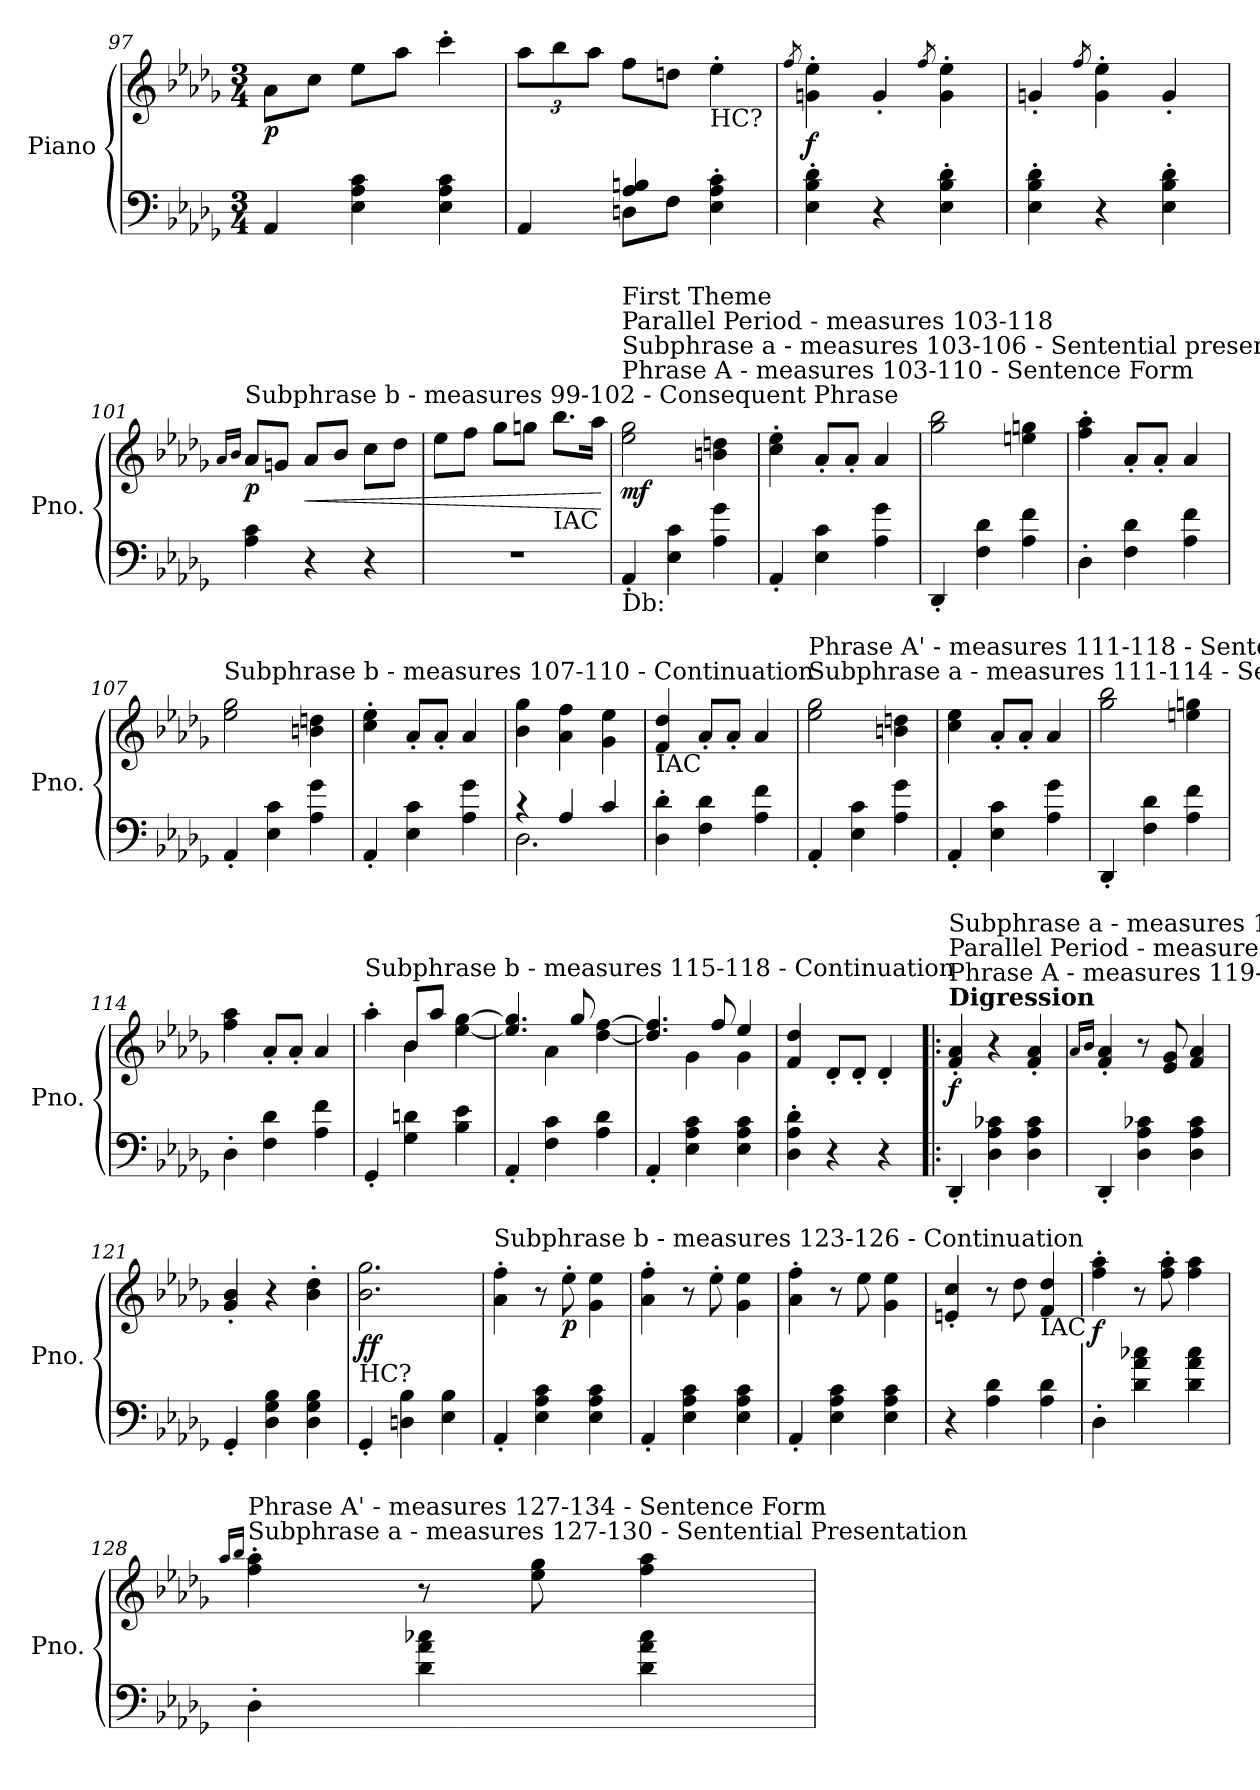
**kern	**kern	**dynam
*part1	*part1	*part1
*staff2	*staff1	*staff1/2
*I"Piano	*	*
*I'Pno.	*	*
*clefF4	*clefG2	*
*k[b-e-a-d-g-]	*k[b-e-a-d-g-]	*
*M3/4	*M3/4	*
=97	=97	=97
!	!	!LO:DY:b
4AA-/	8a-\L	p
.	8cc\J	.
4E-\ 4A-\ 4c\	8ee-\L	.
.	8aa-\J	.
4E-\ 4A-\ 4c\	4ccc'\	.
=98	=98	=98
*^	*	*
*	*	*Xbrackettup	*
4AA-/	4ryy	12aa-\L	.
.	.	12bb-\	.
.	.	12aa-\J	.
4A-/ 4Bn/	8Dn\L	8ff\L	.
.	8F\J	8ddn\J	.
!	!	!LO:TX:b:t=HC?	!
4E-\' 4A-\' 4c\'	4ryy	4ee-'\	.
*v	*v	*	*
!!LO:LB:g=z
=99	=99	=99
.	8qff/	.
!	!	!LO:DY:b
4E-\' 4B-\' 4d-\'	4gn\' 4ee-\'	f
4r	4g'/	.
.	8qff/	.
4E-\' 4B-\' 4d-\'	4g\' 4ee-\'	.
=100	=100	=100
4E-\' 4B-\' 4d-\'	4gn'/	.
.	8qff/	.
4r	4g\' 4ee-\'	.
4E-\' 4B-\' 4d-\'	4g'/	.
=101	=101	=101
.	16qa-/LL	.
.	16qb-/JJ	.
!	!LO:TX:a:t=Subphrase b - measures 99-102 - Consequent Phrase	!
!	!	!LO:DY:b
4A-\ 4c\	8a-/L	p
.	8gn/J	.
!	!	!LO:HP:b
4r	8a-/L	<
.	8b-/J	.
4r	8cc\L	.
.	8dd-\J	.
=102	=102	=102
2.r	8ee-\L	.
.	8ff\J	.
.	8gg-\L	.
.	8ggn\J	.
!	!LO:TX:b:t=IAC	!
.	8.bb-\L	.
.	16aa-\Jk	.
.	.	[
=103	=103	=103
!	!LO:TX:a:t=Phrase A - measures 103-110 - Sentence Form	!
!	!LO:TX:a:t=Subphrase a - measures 103-106 - Sentential presentation	!
!	!LO:TX:a:t=Parallel Period - measures 103-118	!
!	!LO:TX:a:t=First Theme	!
!LO:TX:b:t=Db&colon;	!	!
!	!	!LO:DY:b
4AA-'/	2ee-\ 2gg-\	mf
4E-\ 4c\	.	.
4A-\ 4g-\	4bn\ 4ddn\	.
=104	=104	=104
4AA-'/	4cc\' 4ee-\'	.
4E-\ 4c\	8a-'/L	.
.	8a-'/J	.
4A-\ 4g-\	4a-/	.
=105	=105	=105
4DD-'/	2gg-\ 2bb-\	.
4F\ 4d-\	.	.
4A-\ 4f\	4een\ 4ggn\	.
=106	=106	=106
4D-'\	4ff\' 4aa-\'	.
4F\ 4d-\	8a-'/L	.
.	8a-'/J	.
4A-\ 4f\	4a-/	.
!!LO:LB:g=z
=107	=107	=107
!	!LO:TX:a:t=Subphrase b - measures 107-110 - Continuation	!
4AA-'/	2ee-\ 2gg-\	.
4E-\ 4c\	.	.
4A-\ 4g-\	4bn\ 4ddn\	.
=108	=108	=108
4AA-'/	4cc\' 4ee-\'	.
4E-\ 4c\	8a-'/L	.
.	8a-'/J	.
4A-\ 4g-\	4a-/	.
=109	=109	=109
*^	*	*
4r	2.D-\	4b-\ 4gg-\	.
4A-/	.	4a-\ 4ff\	.
4c/	.	4g-\ 4ee-\	.
*v	*v	*	*
=110	=110	=110
!	!LO:TX:b:t=IAC	!
4D-\' 4d-\'	4f/ 4dd-/	.
4F\ 4d-\	8a-'/L	.
.	8a-'/J	.
4A-\ 4f\	4a-/	.
=111	=111	=111
!	!LO:TX:a:t=Subphrase a - measures 111-114 - Sentential presentation	!
!	!LO:TX:a:t=Phrase A' - measures 111-118 - Sentence Form	!
4AA-'/	2ee-\ 2gg-\	.
4E-\ 4c\	.	.
4A-\ 4g-\	4bn\ 4ddn\	.
=112	=112	=112
4AA-'/	4cc\ 4ee-\	.
4E-\ 4c\	8a-'/L	.
.	8a-'/J	.
4A-\ 4g-\	4a-/	.
=113	=113	=113
4DD-'/	2gg-\ 2bb-\	.
4F\ 4d-\	.	.
4A-\ 4f\	4een\ 4ggn\	.
=114	=114	=114
4D-'\	4ff\ 4aa-\	.
4F\ 4d-\	8a-'/L	.
.	8a-'/J	.
4A-\ 4f\	4a-/	.
=115	=115	=115
*	*^	*
!	!LO:TX:a:t=Subphrase b - measures 115-118 - Continuation	!	!
4GG-'/	4aa-'\	4ryy	.
4G-\ 4dn\	8b-/L	4b-\	.
.	8aa-/J	.	.
4B-\ 4e-\	[4ee-\ [4gg-\	4ryy	.
=116	=116	=116	=116
4AA-'/	4.ee-/] 4.gg-/]	4ryy	.
4F\ 4c\	.	4a-\	.
.	8gg-/	.	.
4A-\ 4d-\	[4dd-\ [4ff\	4ryy	.
!!LO:PB:g=z	!!
=117	=117	=117	=117
4AA-'/	4.dd-/] 4.ff/]	4ryy	.
4E-\ 4A-\ 4c\	.	4g-\	.
.	8ff/	.	.
4E-\ 4A-\ 4c\	4ee-/	4g-\	.
=118	=118	=118	=118
!	!LO:TX:b:t=PAC	!	!
*	*v	*v	*
4D-\' 4A-\' 4d-\'	4f/ 4dd-/	.
4r	8d-'/L	.
.	8d-'/J	.
4r	4d-'/	.
=119!|:	=119!|:	=119!|:
!	!LO:TX:a:B:t=Digression	!
!	!LO:TX:a:t=Phrase A - measures 119-126 - Sentence Form	!
!	!LO:TX:a:t=Parallel Period - measures 119-134	!
!	!LO:TX:a:t=Subphrase a - measures 119-122 - Sentential Presentation	!
!	!	!LO:DY:b
4DD-'/	4f/' 4a-/'	f
4D-\ 4A-\ 4c-X\	4r	.
4D-\ 4A-\ 4c-\	4f/' 4a-/'	.
=120	=120	=120
.	16qa-/LL	.
.	16qb-/JJ	.
4DD-'/	4f/' 4a-/'	.
4D-\ 4A-\ 4c-X\	8r	.
.	8e-/ 8g-/	.
4D-\ 4A-\ 4c-\	4f/ 4a-/	.
=121	=121	=121
4GG-'/	4g-/' 4b-/'	.
4D-\ 4G-\ 4B-\	4r	.
4D-\ 4G-\ 4B-\	4b-\' 4dd-\'	.
=122	=122	=122
!	!LO:TX:b:t=HC?	!
!	!	!LO:DY:b
4GG-'/	2.b-\ 2.gg-\	ff
4Dn\ 4B-\	.	.
4E-\ 4B-\	.	.
=123	=123	=123
!	!LO:TX:a:t=Subphrase b - measures 123-126 - Continuation	!
4AA-'/	4a-\' 4ff\'	.
4E-\ 4A-\ 4c\	8r	.
!	!	!LO:DY:b
.	8ee-'\	p
4E-\ 4A-\ 4c\	4g-\ 4ee-\	.
=124	=124	=124
4AA-'/	4a-\' 4ff\'	.
4E-\ 4A-\ 4c\	8r	.
.	8ee-'\	.
4E-\ 4A-\ 4c\	4g-\ 4ee-\	.
=125	=125	=125
4AA-'/	4a-\' 4ff\'	.
4E-\ 4A-\ 4c\	8r	.
.	8ee-\	.
4E-\ 4A-\ 4c\	4g-\ 4ee-\	.
!!LO:LB:g=z
=126	=126	=126
4r	4en/' 4cc/'	.
4A-\ 4d-\	8r	.
.	8dd-\	.
!	!LO:TX:b:t=IAC	!
4A-\ 4d-\	4f/ 4dd-/	.
=127	=127	=127
!	!	!LO:DY:b
4D-'\	4ff\' 4aa-\'	f
4d-\ 4a-\ 4cc-X\	8r	.
.	8ff\' 8aa-\'	.
4d-\ 4a-\ 4cc-\	4ff\ 4aa-\	.
=128	=128	=128
.	16qaa-/LL	.
.	16qbb-/JJ	.
!	!LO:TX:a:t=Subphrase a - measures 127-130 - Sentential Presentation	!
!	!LO:TX:a:t=Phrase A' - measures 127-134 - Sentence Form	!
4D-'\	4ff\' 4aa-\'	.
4d-\ 4a-\ 4cc-X\	8r	.
.	8ee-\ 8gg-\	.
4d-\ 4a-\ 4cc-\	4ff\ 4aa-\	.
=	=	=
*-	*-	*-
